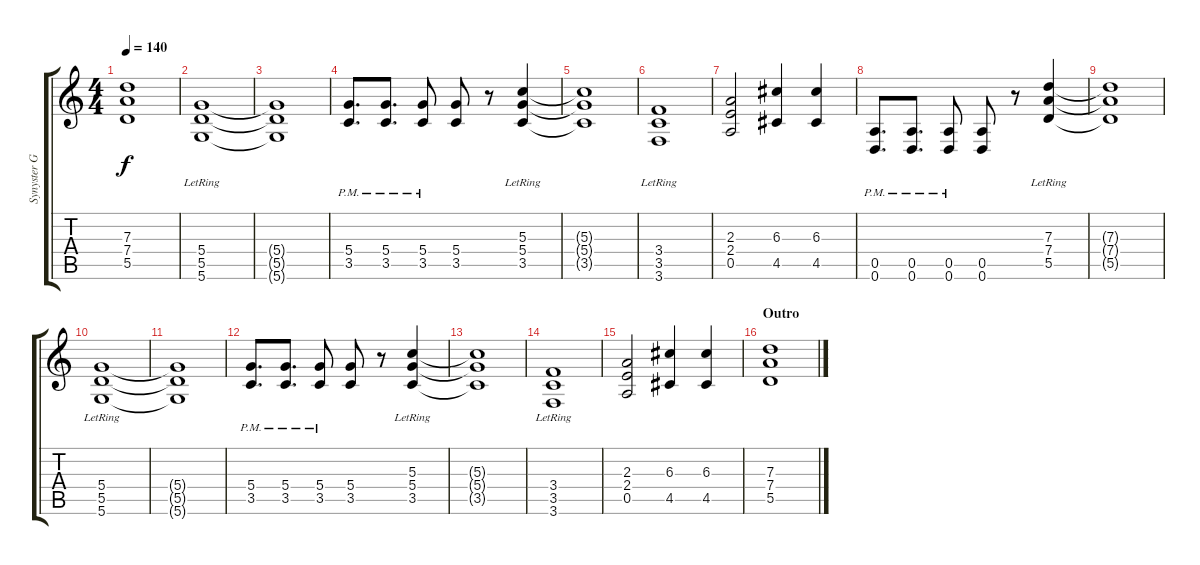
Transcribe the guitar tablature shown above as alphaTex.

\track ("Synyster Gates" "Synyster G") {instrument distortionguitar}
\staff {score tabs}
\tuning (E4 B3 G3 D3 A2 D2) {hide}
\ts (4 4)
\tempo 140
\clef g2
\ks c
(7.3{t} 7.4{t} 5.5{t}).1{dy f} |
(5.4{lr} 5.5{lr} 5.6{lr}).1 |
(5.4{t} 5.5{t} 5.6{t}).1 |
(5.4 3.5{pm}).8{d} (5.4 3.5{pm}).8{d} (5.4 3.5{pm}).8 (5.4 3.5).8 r.8 (5.3{lr} 5.4{lr} 3.5{lr}).4 |
(5.3{t} 5.4{t} 3.5{t}).1 |
(3.4{lr} 3.5{lr} 3.6{lr}).1 |
(2.3 2.4 0.5).2 (6.3 4.5).4 (6.3 4.5).4 |
(0.5{pm} 0.6{pm}).8{d} (0.5{pm} 0.6{pm}).8{d} (0.5{pm} 0.6{pm}).8 (0.5 0.6).8 r.8 (7.3{lr} 7.4{lr} 5.5{lr}).4 |
(7.3{t} 7.4{t} 5.5{t}).1 |
(5.4{lr} 5.5{lr} 5.6{lr}).1 |
(5.4{t} 5.5{t} 5.6{t}).1 |
(5.4 3.5{pm}).8{d} (5.4 3.5{pm}).8{d} (5.4 3.5{pm}).8 (5.4 3.5).8 r.8 (5.3{lr} 5.4{lr} 3.5{lr}).4 |
(5.3{t} 5.4{t} 3.5{t}).1 |
(3.4{lr} 3.5{lr} 3.6{lr}).1 |
(2.3 2.4 0.5).2 (6.3 4.5).4 (6.3 4.5).4 |
\section ("" "Outro")
(7.3 7.4 5.5).1
